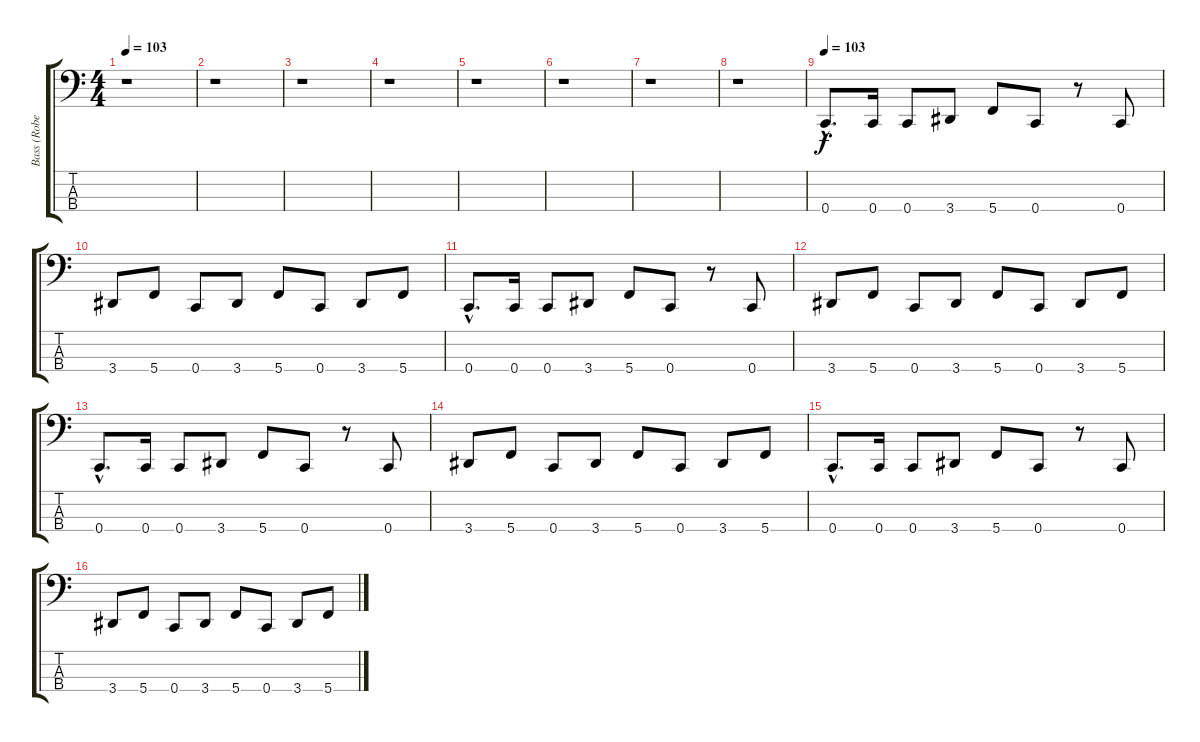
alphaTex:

\track ("Bass (Robert)" "Bass (Robe") {instrument electricbassfinger}
\staff {score tabs}
\tuning (F2 C2 G1 C1) {hide}
\ts (4 4)
\tempo 103
\tempo 100
\tempo 103
\clef f4
\ks c
r.1{dy f volume 9 balance 1 instrument overdrivenguitar} |
r.1 |
r.1 |
r.1 |
r.1 |
r.1 |
r.1 |
r.1 |
\tempo 103
0.4{hac}.8{d volume 14 balance 8 instrument electricbassfinger} 0.4.16 0.4.8 3.4.8 5.4.8 0.4.8 r.8 0.4.8 |
3.4.8 5.4.8 0.4.8 3.4.8 5.4.8 0.4.8 3.4.8 5.4.8 |
0.4{hac}.8{d} 0.4.16 0.4.8 3.4.8 5.4.8 0.4.8 r.8 0.4.8 |
3.4.8 5.4.8 0.4.8 3.4.8 5.4.8 0.4.8 3.4.8 5.4.8 |
0.4{hac}.8{d} 0.4.16 0.4.8 3.4.8 5.4.8 0.4.8 r.8 0.4.8 |
3.4.8 5.4.8 0.4.8 3.4.8 5.4.8 0.4.8 3.4.8 5.4.8 |
0.4{hac}.8{d} 0.4.16 0.4.8 3.4.8 5.4.8 0.4.8 r.8 0.4.8 |
3.4.8 5.4.8 0.4.8 3.4.8 5.4.8 0.4.8 3.4.8 5.4.8
